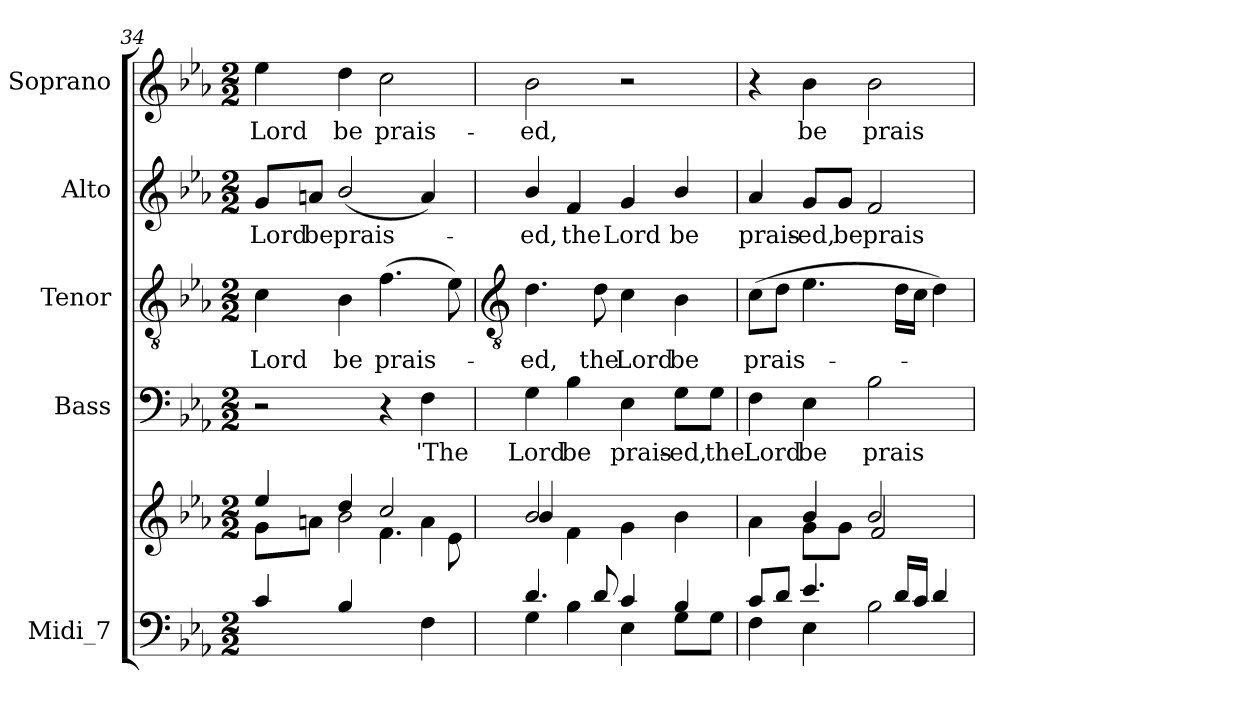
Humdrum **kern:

**kern	**kern	**kern	**text	**kern	**text	**kern	**text	**kern	**text
*part5	*part5	*part4	*part4	*part3	*part3	*part2	*part2	*part1	*part1
*staff6	*staff5	*staff4	*staff4	*staff3	*staff3	*staff2	*staff2	*staff1	*staff1
*I"Midi_7	*	*I"Bass	*	*I"Tenor	*	*I"Alto	*	*I"Soprano	*
*	*	*I'B	*	*I'T	*	*I'A	*	*I'S	*
*clefF4	*clefG2	*clefF4	*	*clefGv2	*	*clefG2	*	*clefG2	*
*k[b-e-a-]	*k[b-e-a-]	*k[b-e-a-]	*	*k[b-e-a-]	*	*k[b-e-a-]	*	*k[b-e-a-]	*
*E-:	*E-:	*E-:	*	*E-:	*	*E-:	*	*E-:	*
*M2/2	*M2/2	*M2/2	*	*M2/2	*	*M2/2	*	*M2/2	*
=34	=34	=34	=34	=34	=34	=34	=34	=34	=34
*^	*^	*	*	*	*	*	*	*	*
*	*	*	*^	*	*	*	*	*	*	*	*
!	!	!	!	!	!	!	!	!LO:LY:b	!	!LO:LY:b	!	!LO:LY:b
4c/	2ryy	4ee-/	8g\L	2ryy	2r	.	4c	Lord	8g/L	Lord	4ee-	Lord
!	!	!	!	!	!	!	!	!	!	!LO:LY:b	!	!
.	.	.	8an\J	.	.	.	.	.	8an/J	be	.	.
!	!	!	!	!	!	!	!	!LO:LY:b	!	!LO:LY:b	!	!LO:LY:b
4B-/	.	4dd/	2b-\	.	.	.	4B-	be	(<2b-/	prais-	4dd	be
!	!	!	!	!	!	!	!	!LO:LY:b	!	!	!	!LO:LY:b
2ryy	4ryy	2cc/	.	4.f\	4r	.	(>4.f	prais-	.	.	2cc	prais-
!	!	!	!	!	!	!LO:LY:b	!	!	!	!	!	!
.	4F\	.	4a\	.	4F	'The	.	.	4a)	.	.	.
.	.	.	.	8e-\	.	.	8e-)	.	.	.	.	.
*	*	*v	*v	*v	*	*	*	*	*	*	*	*
!!LO:LB:g=z
=35	=35	=35	=35	=35	=35	=35	=35	=35	=35	=35
*	*	*	*	*	*clefGv2	*	*	*	*	*
*	*	*^	*	*	*	*	*	*	*	*
*	*	*	*^	*	*	*	*	*	*	*	*
!	!	!	!	!	!	!LO:LY:b	!	!LO:LY:b	!	!LO:LY:b	!	!LO:LY:b
*	*	*	*v	*v	*	*	*	*	*	*	*	*
4.d/	4G\	2b-/	4b-/	4G	Lord	4.d	ed,	4b-/	ed,	2b-	-ed,
!	!	!	!	!	!LO:LY:b	!	!	!	!LO:LY:b	!	!
.	4B-\	.	4f\	4B-	be	.	.	4f	the	.	.
!	!	!	!	!	!	!	!LO:LY:b	!	!	!	!
8d/	.	.	.	.	.	8d	the	.	.	.	.
!	!	!	!	!	!LO:LY:b	!	!LO:LY:b	!	!LO:LY:b	!	!
4c/	4E-\	2ryy	4g\	4E-	prais-	4c	Lord	4g	Lord	2r	.
!	!	!	!	!	!LO:LY:b	!	!LO:LY:b	!	!LO:LY:b	!	!
4B-/	8G\L	.	4b-\	8G\L	-ed,	4B-	be	4b-/	be	.	.
!	!	!	!	!	!LO:LY:b	!	!	!	!	!	!
.	8G\J	.	.	8G\J	the	.	.	.	.	.	.
=36	=36	=36	=36	=36	=36	=36	=36	=36	=36	=36	=36
!	!	!	!	!	!LO:LY:b	!	!LO:LY:b	!	!LO:LY:b	!	!
8c/L	4F\	4ryy	4a-\	4F	Lord	(>8cL	prais-	4a-	prais-	4r	.
8d/J	.	.	.	.	.	8dJ	.	.	.	.	.
!	!	!	!	!	!LO:LY:b	!	!	!	!LO:LY:b	!	!LO:LY:b
4.e-/	4E-\	4b-/	8g\L	4E-	be	4.e-	.	8g/L	-ed,	4b-	be
!	!	!	!	!	!	!	!	!	!LO:LY:b	!	!
.	.	.	8g\J	.	.	.	.	8g/J	be	.	.
!	!	!	!	!	!LO:LY:b	!	!	!	!LO:LY:b	!	!LO:LY:b
.	2B-\	2b-/	2f/	2B-	prais-	.	.	2f	prais-	2b-	prais-
16d/LL	.	.	.	.	.	16dLL	.	.	.	.	.
16c/JJ	.	.	.	.	.	16cJJ	.	.	.	.	.
4d/	.	.	.	.	.	4d)	.	.	.	.	.
*v	*v	*	*	*	*	*	*	*	*	*	*
*	*v	*v	*	*	*	*	*	*	*	*
=	=	=	=	=	=	=	=	=	=
*-	*-	*-	*-	*-	*-	*-	*-	*-	*-
